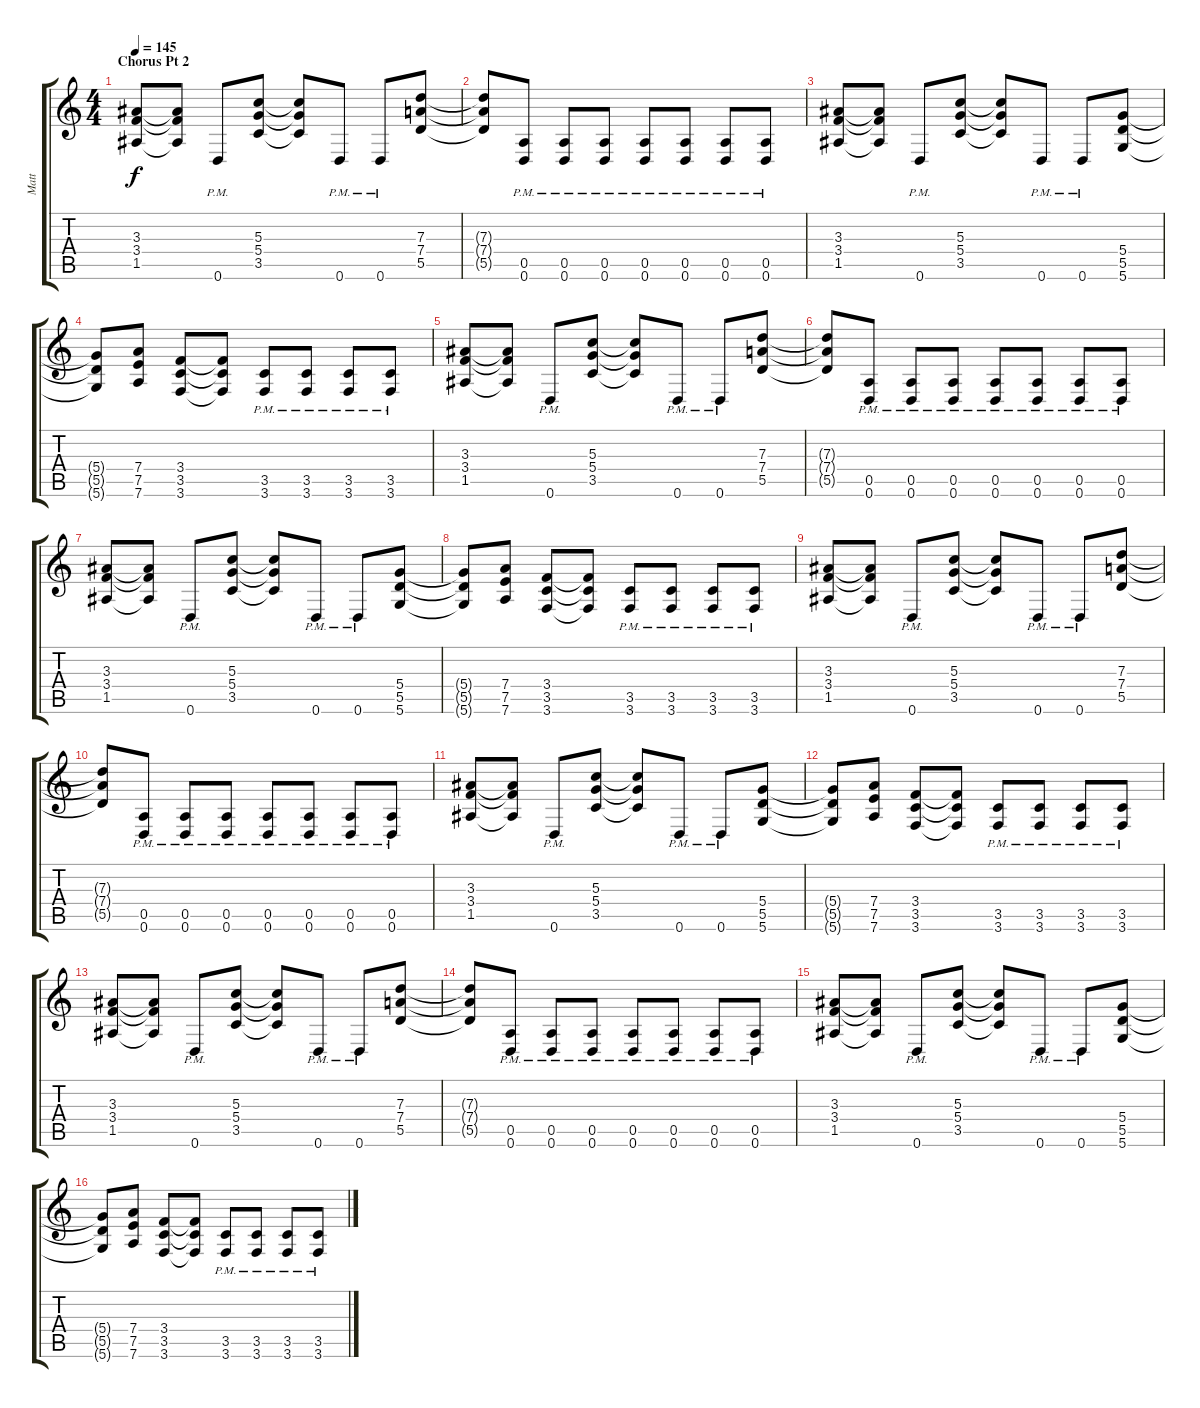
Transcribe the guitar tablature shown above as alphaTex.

\track ("Matt" "Matt") {instrument overdrivenguitar}
\staff {score tabs}
\tuning (E4 B3 G3 D3 A2 D2) {hide}
\ts (4 4)
\section ("" "Chorus Pt 2")
\tempo 145
\clef g2
\ks c
(3.3 3.4 1.5).8{dy f} (3.3{t} 3.4{t} 1.5{t}).8 0.6{pm}.8 (5.3 5.4 3.5).8 (5.3{t} 5.4{t} 3.5{t}).8 0.6{pm}.8 0.6{pm}.8 (7.3 7.4 5.5).8 |
(7.3{t} 7.4{t} 5.5{t}).8 (0.5{pm} 0.6{pm}).8 (0.5{pm} 0.6{pm}).8 (0.5{pm} 0.6{pm}).8 (0.5{pm} 0.6{pm}).8 (0.5{pm} 0.6{pm}).8 (0.5{pm} 0.6{pm}).8 (0.5{pm} 0.6{pm}).8 |
(3.3 3.4 1.5).8 (3.3{t} 3.4{t} 1.5{t}).8 0.6{pm}.8 (5.3 5.4 3.5).8 (5.3{t} 5.4{t} 3.5{t}).8 0.6{pm}.8 0.6{pm}.8 (5.4 5.5 5.6).8 |
(5.4{t} 5.5{t} 5.6{t}).8 (7.4 7.5 7.6).8 (3.4 3.5 3.6).8 (3.4{t} 3.5{t} 3.6{t}).8 (3.5{pm} 3.6{pm}).8 (3.5{pm} 3.6{pm}).8 (3.5{pm} 3.6{pm}).8 (3.5{pm} 3.6{pm}).8 |
(3.3 3.4 1.5).8 (3.3{t} 3.4{t} 1.5{t}).8 0.6{pm}.8 (5.3 5.4 3.5).8 (5.3{t} 5.4{t} 3.5{t}).8 0.6{pm}.8 0.6{pm}.8 (7.3 7.4 5.5).8 |
(7.3{t} 7.4{t} 5.5{t}).8 (0.5{pm} 0.6{pm}).8 (0.5{pm} 0.6{pm}).8 (0.5{pm} 0.6{pm}).8 (0.5{pm} 0.6{pm}).8 (0.5{pm} 0.6{pm}).8 (0.5{pm} 0.6{pm}).8 (0.5{pm} 0.6{pm}).8 |
(3.3 3.4 1.5).8 (3.3{t} 3.4{t} 1.5{t}).8 0.6{pm}.8 (5.3 5.4 3.5).8 (5.3{t} 5.4{t} 3.5{t}).8 0.6{pm}.8 0.6{pm}.8 (5.4 5.5 5.6).8 |
(5.4{t} 5.5{t} 5.6{t}).8 (7.4 7.5 7.6).8 (3.4 3.5 3.6).8 (3.4{t} 3.5{t} 3.6{t}).8 (3.5{pm} 3.6{pm}).8 (3.5{pm} 3.6{pm}).8 (3.5{pm} 3.6{pm}).8 (3.5{pm} 3.6{pm}).8 |
(3.3 3.4 1.5).8 (3.3{t} 3.4{t} 1.5{t}).8 0.6{pm}.8 (5.3 5.4 3.5).8 (5.3{t} 5.4{t} 3.5{t}).8 0.6{pm}.8 0.6{pm}.8 (7.3 7.4 5.5).8 |
(7.3{t} 7.4{t} 5.5{t}).8 (0.5{pm} 0.6{pm}).8 (0.5{pm} 0.6{pm}).8 (0.5{pm} 0.6{pm}).8 (0.5{pm} 0.6{pm}).8 (0.5{pm} 0.6{pm}).8 (0.5{pm} 0.6{pm}).8 (0.5{pm} 0.6{pm}).8 |
(3.3 3.4 1.5).8 (3.3{t} 3.4{t} 1.5{t}).8 0.6{pm}.8 (5.3 5.4 3.5).8 (5.3{t} 5.4{t} 3.5{t}).8 0.6{pm}.8 0.6{pm}.8 (5.4 5.5 5.6).8 |
(5.4{t} 5.5{t} 5.6{t}).8 (7.4 7.5 7.6).8 (3.4 3.5 3.6).8 (3.4{t} 3.5{t} 3.6{t}).8 (3.5{pm} 3.6{pm}).8 (3.5{pm} 3.6{pm}).8 (3.5{pm} 3.6{pm}).8 (3.5{pm} 3.6{pm}).8 |
(3.3 3.4 1.5).8 (3.3{t} 3.4{t} 1.5{t}).8 0.6{pm}.8 (5.3 5.4 3.5).8 (5.3{t} 5.4{t} 3.5{t}).8 0.6{pm}.8 0.6{pm}.8 (7.3 7.4 5.5).8 |
(7.3{t} 7.4{t} 5.5{t}).8 (0.5{pm} 0.6{pm}).8 (0.5{pm} 0.6{pm}).8 (0.5{pm} 0.6{pm}).8 (0.5{pm} 0.6{pm}).8 (0.5{pm} 0.6{pm}).8 (0.5{pm} 0.6{pm}).8 (0.5{pm} 0.6{pm}).8 |
(3.3 3.4 1.5).8 (3.3{t} 3.4{t} 1.5{t}).8 0.6{pm}.8 (5.3 5.4 3.5).8 (5.3{t} 5.4{t} 3.5{t}).8 0.6{pm}.8 0.6{pm}.8 (5.4 5.5 5.6).8 |
(5.4{t} 5.5{t} 5.6{t}).8 (7.4 7.5 7.6).8 (3.4 3.5 3.6).8 (3.4{t} 3.5{t} 3.6{t}).8 (3.5{pm} 3.6{pm}).8 (3.5{pm} 3.6{pm}).8 (3.5{pm} 3.6{pm}).8 (3.5{pm} 3.6{pm}).8
